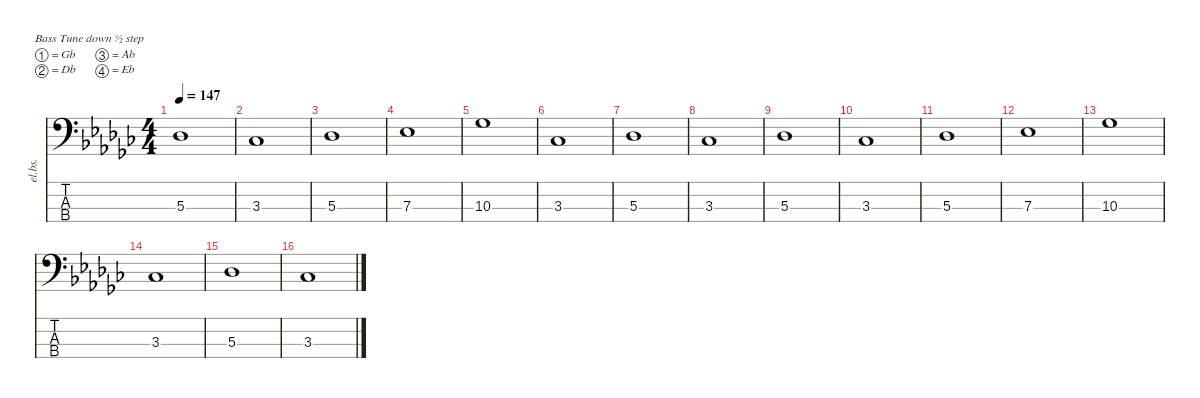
\defaultSystemsLayout 4
\hideDynamics
\bracketExtendMode nobrackets
\otherSystemsTrackNameOrientation horizontal
\track ("Bass" "el.bs.") {instrument electricbassfinger}
\staff {score tabs}
\tuning (Gb2 Db2 Ab1 Eb1)
\ts (4 4)
\tempo 147
\clef f4
\ks ebminor
5.3{acc b}.1{dy f beam Down} |
3.3{acc b}.1{beam Up} |
5.3{acc b}.1{beam Down} |
7.3{acc b}.1{beam Down} |
10.3{acc b}.1{beam Down} |
3.3{acc b}.1{beam Up} |
5.3{acc b}.1{beam Down} |
3.3{acc b}.1{beam Up} |
5.3{acc b}.1{beam Down} |
3.3{acc b}.1{beam Up} |
5.3{acc b}.1{beam Down} |
7.3{acc b}.1{beam Down} |
10.3{acc b}.1{beam Down} |
3.3{acc b}.1{beam Up} |
5.3{acc b}.1{beam Down} |
3.3{acc b}.1{beam Up}
